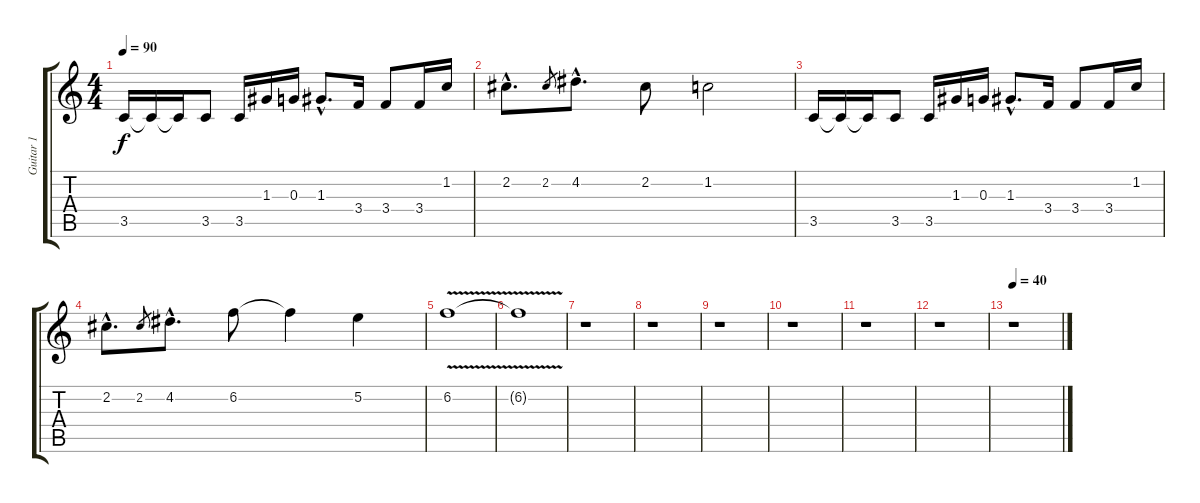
\track ("Guitar 1" "Guitar 1") {instrument overdrivenguitar}
\staff {score tabs}
\tuning (E4 B3 G3 D3 A2 E2) {hide}
\ts (4 4)
\tempo 90
\clef g2
\ks c
3.5.16{dy f} 3.5{t}.16 3.5{t}.16 3.5.8 3.5.16 1.3.16 0.3.16 1.3{hac}.8{d} 3.4.16 3.4.8 3.4.16 1.2.16 |
2.2{hac}.8{d} 2.2.8{gr} 4.2{hac}.8{d} 2.2.8 1.2.2 |
3.5.16 3.5{t}.16 3.5{t}.16 3.5.8 3.5.16 1.3.16 0.3.16 1.3{hac}.8{d} 3.4.16 3.4.8 3.4.16 1.2.16 |
2.2{hac}.8{d} 2.2.8{gr} 4.2{hac}.8{d} 6.2.8 6.2{t}.4 5.2.4 |
6.2{v}.1 |
6.2{t}.1 |
r.1 |
r.1 |
r.1 |
r.1 |
r.1 |
r.1 |
\tempo 40
r.1
